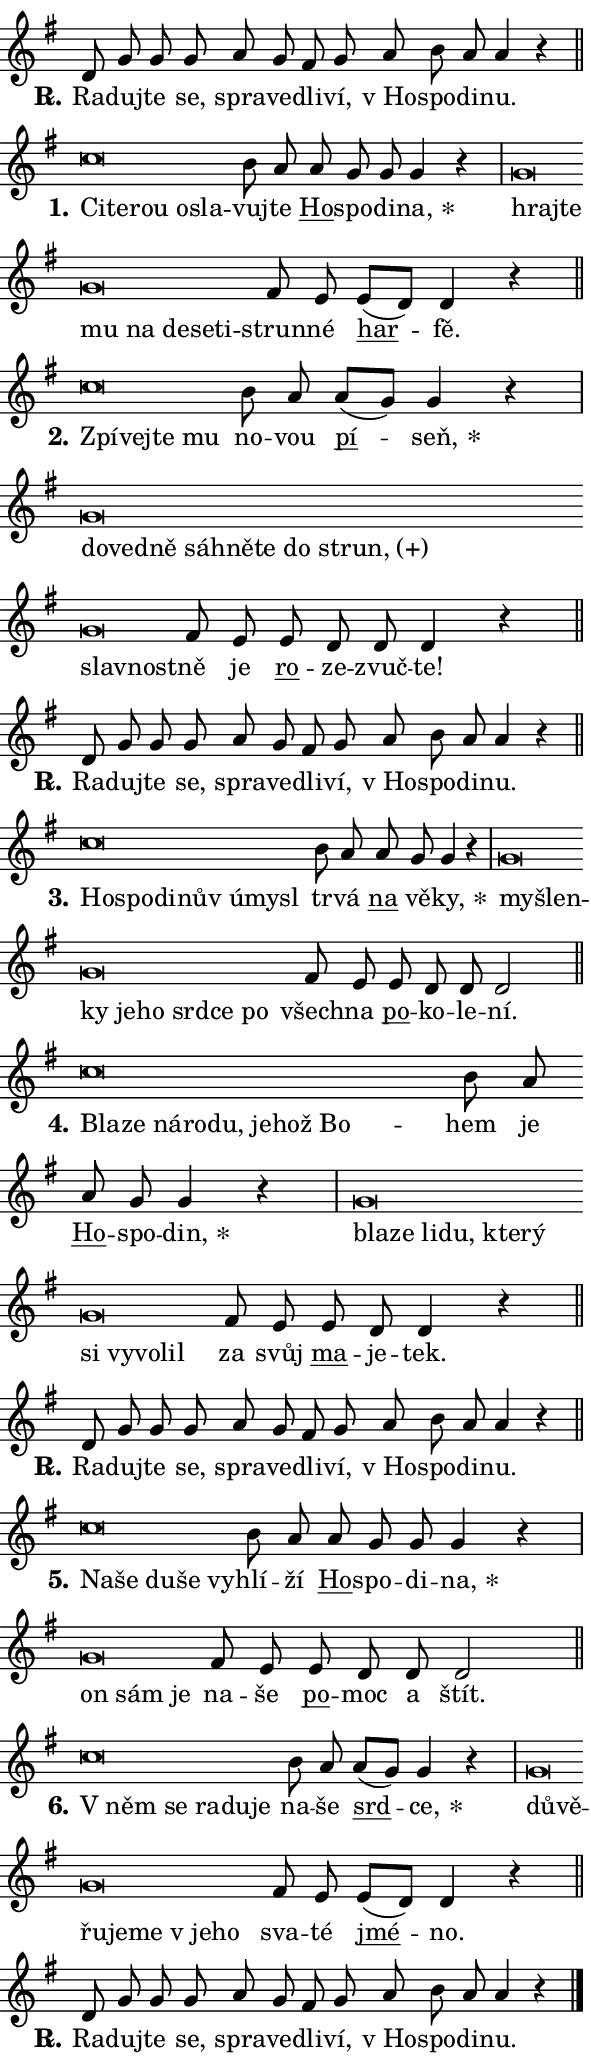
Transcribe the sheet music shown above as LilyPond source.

\version "2.24.0"
\header { tagline = "" }
\paper {
  indent = 0\cm
  top-margin = 0\cm
  right-margin = 0.13\cm % to fit lyric hyphens
  bottom-margin = 0\cm
  left-margin = 0\cm
  paper-width = 10\cm
  page-breaking = #ly:one-page-breaking
  system-system-spacing.basic-distance = #11
  score-system-spacing.basic-distance = #11
  ragged-last = ##f
}


%% Author: Thomas Morley
%% https://lists.gnu.org/archive/html/lilypond-user/2020-05/msg00002.html
#(define (line-position grob)
"Returns position of @var[grob} in current system:
   @code{'start}, if at first time-step
   @code{'end}, if at last time-step
   @code{'middle} otherwise
"
  (let* ((col (ly:item-get-column grob))
         (ln (ly:grob-object col 'left-neighbor))
         (rn (ly:grob-object col 'right-neighbor))
         (col-to-check-left (if (ly:grob? ln) ln col))
         (col-to-check-right (if (ly:grob? rn) rn col))
         (break-dir-left
           (and
             (ly:grob-property col-to-check-left 'non-musical #f)
             (ly:item-break-dir col-to-check-left)))
         (break-dir-right
           (and
             (ly:grob-property col-to-check-right 'non-musical #f)
             (ly:item-break-dir col-to-check-right))))
        (cond ((eqv? 1 break-dir-left) 'start)
              ((eqv? -1 break-dir-right) 'end)
              (else 'middle))))

#(define (tranparent-at-line-position vctor)
  (lambda (grob)
  "Relying on @code{line-position} select the relevant enry from @var{vctor}.
Used to determine transparency,"
    (case (line-position grob)
      ((end) (not (vector-ref vctor 0)))
      ((middle) (not (vector-ref vctor 1)))
      ((start) (not (vector-ref vctor 2))))))

noteHeadBreakVisibility =
#(define-music-function (break-visibility)(vector?)
"Makes @code{NoteHead}s transparent relying on @var{break-visibility}"
#{
  \override NoteHead.transparent =
    #(tranparent-at-line-position break-visibility)
#})

#(define delete-ledgers-for-transparent-note-heads
  (lambda (grob)
    "Reads whether a @code{NoteHead} is transparent.
If so this @code{NoteHead} is removed from @code{'note-heads} from
@var{grob}, which is supposed to be @code{LedgerLineSpanner}.
As a result ledgers are not printed for this @code{NoteHead}"
    (let* ((nhds-array (ly:grob-object grob 'note-heads))
           (nhds-list
             (if (ly:grob-array? nhds-array)
                 (ly:grob-array->list nhds-array)
                 '()))
           ;; Relies on the transparent-property being done before
           ;; Staff.LedgerLineSpanner.after-line-breaking is executed.
           ;; This is fragile ...
           (to-keep
             (remove
               (lambda (nhd)
                 (ly:grob-property nhd 'transparent #f))
               nhds-list)))
      ;; TODO find a better method to iterate over grob-arrays, similiar
      ;; to filter/remove etc for lists
      ;; For now rebuilt from scratch
      (set! (ly:grob-object grob 'note-heads)  '())
      (for-each
        (lambda (nhd)
          (ly:pointer-group-interface::add-grob grob 'note-heads nhd))
        to-keep))))

squashNotes = {
  \override NoteHead.X-extent = #'(-0.2 . 0.2)
  \override NoteHead.Y-extent = #'(-0.75 . 0)
  \override NoteHead.stencil =
    #(lambda (grob)
       (let ((pos (ly:grob-property grob 'staff-position)))
         (begin
           (if (< pos -7) (display "ERROR: Lower brevis then expected\n") (display ""))
           (if (<= pos -6) ly:text-interface::print ly:note-head::print))))
}
unSquashNotes = {
  \revert NoteHead.X-extent
  \revert NoteHead.Y-extent
  \revert NoteHead.stencil
}

hideNotes = \noteHeadBreakVisibility #begin-of-line-visible
unHideNotes = \noteHeadBreakVisibility #all-visible

% work-around for resetting accidentals
% https://lilypond.org/doc/v2.23/Documentation/notation/displaying-rhythms#unmetered-music
cadenzaMeasure = {
  \cadenzaOff
  \partial 1024 s1024
  \cadenzaOn
}

#(define-markup-command (accent layout props text) (markup?)
  "Underline accented syllable"
  (interpret-markup layout props
    #{\markup \override #'(offset . 4.3) \underline { #text }#}))

responsum = \markup \concat {
  "R" \hspace #-1.05 \path #0.1 #'((moveto 0 0.07) (lineto 0.9 0.8)) \hspace #0.05 "."
}

spaceSize = #0.6828661417322834 % exact space size for TeX Gyre Schola

\layout {
  \context {
    \Staff
    \remove "Time_signature_engraver"
    \override LedgerLineSpanner.after-line-breaking = #delete-ledgers-for-transparent-note-heads
  }
  \context {
    \Lyrics {
      \override LyricSpace.minimum-distance = \spaceSize
      \override LyricText.font-name = #"TeX Gyre Schola"
      \override LyricText.font-size = 1
      \override StanzaNumber.font-name = #"TeX Gyre Schola Bold"
      \override StanzaNumber.font-size = 1
    }
  }
  \context {
    \Score 
    \override NoteHead.text =
      #(lambda (grob) 
        (let ((pos (ly:grob-property grob 'staff-position)))
          #{\markup {
            \combine
              \halign #-0.55 \raise #(if (= pos -6) 0 0.5) \override #'(thickness . 2) \draw-line #'(3.2 . 0)
              \musicglyph "noteheads.sM1"
          }#}))
  }
}

% magnetic-lyrics.ily
%
%   written by
%     Jean Abou Samra <jean@abou-samra.fr>
%     Werner Lemberg <wl@gnu.org>
%
%   adapted by
%     Jiri Hon <jiri.hon@gmail.com>
%
% Version 2022-Apr-15

% https://www.mail-archive.com/lilypond-user@gnu.org/msg149350.html

#(define (Left_hyphen_pointer_engraver context)
   "Collect syllable-hyphen-syllable occurrences in lyrics and store
them in properties.  This engraver only looks to the left.  For
example, if the lyrics input is @code{foo -- bar}, it does the
following.

@itemize @bullet
@item
Set the @code{text} property of the @code{LyricHyphen} grob between
@q{foo} and @q{bar} to @code{foo}.

@item
Set the @code{left-hyphen} property of the @code{LyricText} grob with
text @q{foo} to the @code{LyricHyphen} grob between @q{foo} and
@q{bar}.
@end itemize

Use this auxiliary engraver in combination with the
@code{lyric-@/text::@/apply-@/magnetic-@/offset!} hook."
   (let ((hyphen #f)
         (text #f))
     (make-engraver
      (acknowledgers
       ((lyric-syllable-interface engraver grob source-engraver)
        (set! text grob)))
      (end-acknowledgers
       ((lyric-hyphen-interface engraver grob source-engraver)
        ;(when (not (grob::has-interface grob 'lyric-space-interface))
          (set! hyphen grob)));)
      ((stop-translation-timestep engraver)
       (when (and text hyphen)
         (ly:grob-set-object! text 'left-hyphen hyphen))
       (set! text #f)
       (set! hyphen #f)))))

#(define (lyric-text::apply-magnetic-offset! grob)
   "If the space between two syllables is less than the value in
property @code{LyricText@/.details@/.squash-threshold}, move the right
syllable to the left so that it gets concatenated with the left
syllable.

Use this function as a hook for
@code{LyricText@/.after-@/line-@/breaking} if the
@code{Left_@/hyphen_@/pointer_@/engraver} is active."
   (let ((hyphen (ly:grob-object grob 'left-hyphen #f)))
     (when hyphen
       (let ((left-text (ly:spanner-bound hyphen LEFT)))
         (when (grob::has-interface left-text 'lyric-syllable-interface)
           (let* ((common (ly:grob-common-refpoint grob left-text X))
                  (this-x-ext (ly:grob-extent grob common X))
                  (left-x-ext
                   (begin
                     ;; Trigger magnetism for left-text.
                     (ly:grob-property left-text 'after-line-breaking)
                     (ly:grob-extent left-text common X)))
                  ;; `delta` is the gap width between two syllables.
                  (delta (- (interval-start this-x-ext)
                            (interval-end left-x-ext)))
                  (details (ly:grob-property grob 'details))
                  (threshold (assoc-get 'squash-threshold details 0.2)))
             (when (< delta threshold)
               (let* (;; We have to manipulate the input text so that
                      ;; ligatures crossing syllable boundaries are not
                      ;; disabled.  For languages based on the Latin
                      ;; script this is essentially a beautification.
                      ;; However, for non-Western scripts it can be a
                      ;; necessity.
                      (lt (ly:grob-property left-text 'text))
                      (rt (ly:grob-property grob 'text))
                      (is-space (grob::has-interface hyphen 'lyric-space-interface))
                      (space (if is-space " " ""))
                      (extra-delta (if is-space spaceSize 0))
                      ;; Append new syllable.
                      (ltrt-space (if (and (string? lt) (string? rt))
                                (string-append lt space rt)
                                (make-concat-markup (list lt space rt))))
                      ;; Right-align `ltrt` to the right side.
                      (ltrt-space-markup (grob-interpret-markup
                               grob
                               (make-translate-markup
                                (cons (interval-length this-x-ext) 0)
                                (make-right-align-markup ltrt-space)))))
                 (begin
                   ;; Don't print `left-text`.
                   (ly:grob-set-property! left-text 'stencil #f)
                   ;; Set text and stencil (which holds all collected
                   ;; syllables so far) and shift it to the left.
                   (ly:grob-set-property! grob 'text ltrt-space)
                   (ly:grob-set-property! grob 'stencil ltrt-space-markup)
                   (ly:grob-translate-axis! grob (- (- delta extra-delta)) X))))))))))


#(define (lyric-hyphen::displace-bounds-first grob)
   ;; Make very sure this callback isn't triggered too early.
   (let ((left (ly:spanner-bound grob LEFT))
         (right (ly:spanner-bound grob RIGHT)))
     (ly:grob-property left 'after-line-breaking)
     (ly:grob-property right 'after-line-breaking)
     (ly:lyric-hyphen::print grob)))

squashThreshold = #0.4

\layout {
  \context {
    \Lyrics
    \consists #Left_hyphen_pointer_engraver
    \override LyricText.after-line-breaking =
      #lyric-text::apply-magnetic-offset!
    \override LyricHyphen.stencil = #lyric-hyphen::displace-bounds-first
    \override LyricText.details.squash-threshold = \squashThreshold
    \override LyricHyphen.minimum-distance = 0
    \override LyricHyphen.minimum-length = \squashThreshold
  }
}

squashText = \override LyricText.details.squash-threshold = 9999
unSquashText = \override LyricText.details.squash-threshold = \squashThreshold

leftText = \override LyricText.self-alignment-X = #LEFT
unLeftText = \revert LyricText.self-alignment-X

starOffset = #(lambda (grob) 
                (let ((x_offset (ly:self-alignment-interface::aligned-on-x-parent grob)))
                  (if (= x_offset 0) 0 (+ x_offset 1.2))))

star = #(define-music-function (syllable)(string?)
"Append star separator at the end of a syllable"
#{
  \once \override LyricText.X-offset = #starOffset
  \lyricmode { \markup {
    #syllable
    \override #'((font-name . "TeX Gyre Schola Bold")) \hspace #0.2 \lower #0.65 \larger "*"
  } }
#})

starAccent = #(define-music-function (syllable)(string?)
"Append star separator at the end of a syllable and make accent"
#{
  \once \override LyricText.X-offset = #starOffset
  \lyricmode { \markup {
    \accent #syllable
    \override #'((font-name . "TeX Gyre Schola Bold")) \hspace #0.2 \lower #0.65 \larger "*"
  } }
#})

breath = #(define-music-function (syllable)(string?)
"Append breathing indicator at the end of a syllable"
#{
  \lyricmode { \markup { #syllable "+" } }
#})

optionalBreath = #(define-music-function (syllable)(string?)
"Append optional breathing indicator at the end of a syllable"
#{
  \lyricmode { \markup { #syllable "(+)" } }
#})


\score {
    <<
        \new Voice = "melody" { \cadenzaOn \key g \major \relative { d'8 g g g a g \bar "" fis g \bar "" a b a a4 r \cadenzaMeasure \bar "||" \break } }
        \new Lyrics \lyricsto "melody" { \lyricmode { \set stanza = \responsum
Ra -- duj -- te se, spra -- ve -- dli -- ví, "v Ho" -- spo -- di -- nu. } }
    >>
    \layout {}
}

\score {
    <<
        \new Voice = "melody" { \cadenzaOn \key g \major \relative { \squashNotes c''\breve*1/16 \hideNotes \breve*1/16 \bar "" \breve*1/16 \bar "" \breve*1/16 \breve*1/16 \bar "" \unHideNotes \unSquashNotes b8 a \bar "" a g g g4 r \cadenzaMeasure \bar "|" \squashNotes g\breve*1/16 \hideNotes \breve*1/16 \bar "" \breve*1/16 \bar "" \breve*1/16 \bar "" \breve*1/16 \bar "" \breve*1/16 \breve*1/16 \bar "" \unHideNotes \unSquashNotes fis8 e \bar "" e[( d)] d4 r \cadenzaMeasure \bar "||" \break } }
        \new Lyrics \lyricsto "melody" { \lyricmode { \set stanza = "1."
\leftText Ci -- \squashText te -- rou o -- sla -- \unLeftText \unSquashText vuj -- te \markup \accent Ho -- spo -- di -- \star na, \leftText hraj -- \squashText te mu na de -- se -- ti -- \unLeftText \unSquashText strun -- né \markup \accent har -- fě. } }
    >>
    \layout {}
}

\score {
    <<
        \new Voice = "melody" { \cadenzaOn \key g \major \relative { \squashNotes c''\breve*1/16 \hideNotes \breve*1/16 \bar "" \breve*1/16 \breve*1/16 \bar "" \unHideNotes \unSquashNotes b8 a \bar "" a[( g)] g4 r \cadenzaMeasure \bar "|" \squashNotes g\breve*1/16 \hideNotes \breve*1/16 \bar "" \breve*1/16 \bar "" \breve*1/16 \bar "" \breve*1/16 \bar "" \breve*1/16 \bar "" \breve*1/16 \bar "" \breve*1/16 \bar "" \breve*1/16 \breve*1/16 \bar "" \unHideNotes \unSquashNotes fis8 e \bar "" e d d d4 r \cadenzaMeasure \bar "||" \break } }
        \new Lyrics \lyricsto "melody" { \lyricmode { \set stanza = "2."
\leftText Zpí -- \squashText vej -- te mu \unLeftText \unSquashText no -- vou \markup \accent pí -- \star seň, \leftText do -- \squashText ved -- ně sáh -- ně -- te do \optionalBreath strun, slav -- nost -- \unLeftText \unSquashText ně je \markup \accent ro -- ze -- zvuč -- te! } }
    >>
    \layout {}
}

\score {
    <<
        \new Voice = "melody" { \cadenzaOn \key g \major \relative { d'8 g g g a g \bar "" fis g \bar "" a b a a4 r \cadenzaMeasure \bar "||" \break } }
        \new Lyrics \lyricsto "melody" { \lyricmode { \set stanza = \responsum
Ra -- duj -- te se, spra -- ve -- dli -- ví, "v Ho" -- spo -- di -- nu. } }
    >>
    \layout {}
}

\score {
    <<
        \new Voice = "melody" { \cadenzaOn \key g \major \relative { \squashNotes c''\breve*1/16 \hideNotes \breve*1/16 \bar "" \breve*1/16 \bar "" \breve*1/16 \bar "" \breve*1/16 \bar "" \breve*1/16 \breve*1/16 \bar "" \unHideNotes \unSquashNotes b8 a \bar "" a g g4 r \cadenzaMeasure \bar "|" \squashNotes g\breve*1/16 \hideNotes \breve*1/16 \bar "" \breve*1/16 \bar "" \breve*1/16 \bar "" \breve*1/16 \bar "" \breve*1/16 \bar "" \breve*1/16 \breve*1/16 \bar "" \unHideNotes \unSquashNotes fis8 e \bar "" e d d d2 \cadenzaMeasure \bar "||" \break } }
        \new Lyrics \lyricsto "melody" { \lyricmode { \set stanza = "3."
\leftText Ho -- \squashText spo -- di -- nův ú -- my -- sl \unLeftText \unSquashText tr -- vá \markup \accent na vě -- \star ky, \leftText my -- \squashText šlen -- ky je -- ho srd -- ce po \unLeftText \unSquashText všech -- na \markup \accent po -- ko -- le -- ní. } }
    >>
    \layout {}
}

\score {
    <<
        \new Voice = "melody" { \cadenzaOn \key g \major \relative { \squashNotes c''\breve*1/16 \hideNotes \breve*1/16 \bar "" \breve*1/16 \bar "" \breve*1/16 \bar "" \breve*1/16 \bar "" \breve*1/16 \bar "" \breve*1/16 \breve*1/16 \bar "" \unHideNotes \unSquashNotes b8 a \bar "" a g g4 r \cadenzaMeasure \bar "|" \squashNotes g\breve*1/16 \hideNotes \breve*1/16 \bar "" \breve*1/16 \bar "" \breve*1/16 \bar "" \breve*1/16 \bar "" \breve*1/16 \bar "" \breve*1/16 \bar "" \breve*1/16 \bar "" \breve*1/16 \breve*1/16 \bar "" \unHideNotes \unSquashNotes fis8 e \bar "" e d d4 r \cadenzaMeasure \bar "||" \break } }
        \new Lyrics \lyricsto "melody" { \lyricmode { \set stanza = "4."
\leftText Bla -- \squashText ze ná -- ro -- du, je -- hož Bo -- \unLeftText \unSquashText hem je \markup \accent Ho -- spo -- \star din, \leftText bla -- \squashText ze li -- du, kte -- rý si vy -- vo -- lil \unLeftText \unSquashText za svůj \markup \accent ma -- je -- tek. } }
    >>
    \layout {}
}

\score {
    <<
        \new Voice = "melody" { \cadenzaOn \key g \major \relative { d'8 g g g a g \bar "" fis g \bar "" a b a a4 r \cadenzaMeasure \bar "||" \break } }
        \new Lyrics \lyricsto "melody" { \lyricmode { \set stanza = \responsum
Ra -- duj -- te se, spra -- ve -- dli -- ví, "v Ho" -- spo -- di -- nu. } }
    >>
    \layout {}
}

\score {
    <<
        \new Voice = "melody" { \cadenzaOn \key g \major \relative { \squashNotes c''\breve*1/16 \hideNotes \breve*1/16 \bar "" \breve*1/16 \bar "" \breve*1/16 \breve*1/16 \bar "" \unHideNotes \unSquashNotes b8 a \bar "" a g g g4 r \cadenzaMeasure \bar "|" \squashNotes g\breve*1/16 \hideNotes \breve*1/16 \breve*1/16 \bar "" \unHideNotes \unSquashNotes fis8 e \bar "" e d d d2 \cadenzaMeasure \bar "||" \break } }
        \new Lyrics \lyricsto "melody" { \lyricmode { \set stanza = "5."
\leftText Na -- \squashText še du -- še vy -- \unLeftText \unSquashText hlí -- ží \markup \accent Ho -- spo -- di -- \star na, \leftText on \squashText sám je \unLeftText \unSquashText na -- še \markup \accent po -- moc a štít. } }
    >>
    \layout {}
}

\score {
    <<
        \new Voice = "melody" { \cadenzaOn \key g \major \relative { \squashNotes c''\breve*1/16 \hideNotes \breve*1/16 \bar "" \breve*1/16 \bar "" \breve*1/16 \breve*1/16 \bar "" \unHideNotes \unSquashNotes b8 a \bar "" a[( g)] g4 r \cadenzaMeasure \bar "|" \squashNotes g\breve*1/16 \hideNotes \breve*1/16 \bar "" \breve*1/16 \bar "" \breve*1/16 \bar "" \breve*1/16 \bar "" \breve*1/16 \breve*1/16 \bar "" \unHideNotes \unSquashNotes fis8 e \bar "" e[( d)] d4 r \cadenzaMeasure \bar "||" \break } }
        \new Lyrics \lyricsto "melody" { \lyricmode { \set stanza = "6."
\leftText "V něm" \squashText se ra -- du -- je \unLeftText \unSquashText na -- še \markup \accent srd -- \star ce, \leftText dů -- \squashText vě -- řu -- je -- me "v je" -- ho \unLeftText \unSquashText sva -- té \markup \accent jmé -- no. } }
    >>
    \layout {}
}

\score {
    <<
        \new Voice = "melody" { \cadenzaOn \key g \major \relative { d'8 g g g a g \bar "" fis g \bar "" a b a a4 r \cadenzaMeasure \bar "||" \break } \bar "|." }
        \new Lyrics \lyricsto "melody" { \lyricmode { \set stanza = \responsum
Ra -- duj -- te se, spra -- ve -- dli -- ví, "v Ho" -- spo -- di -- nu. } }
    >>
    \layout {}
}
